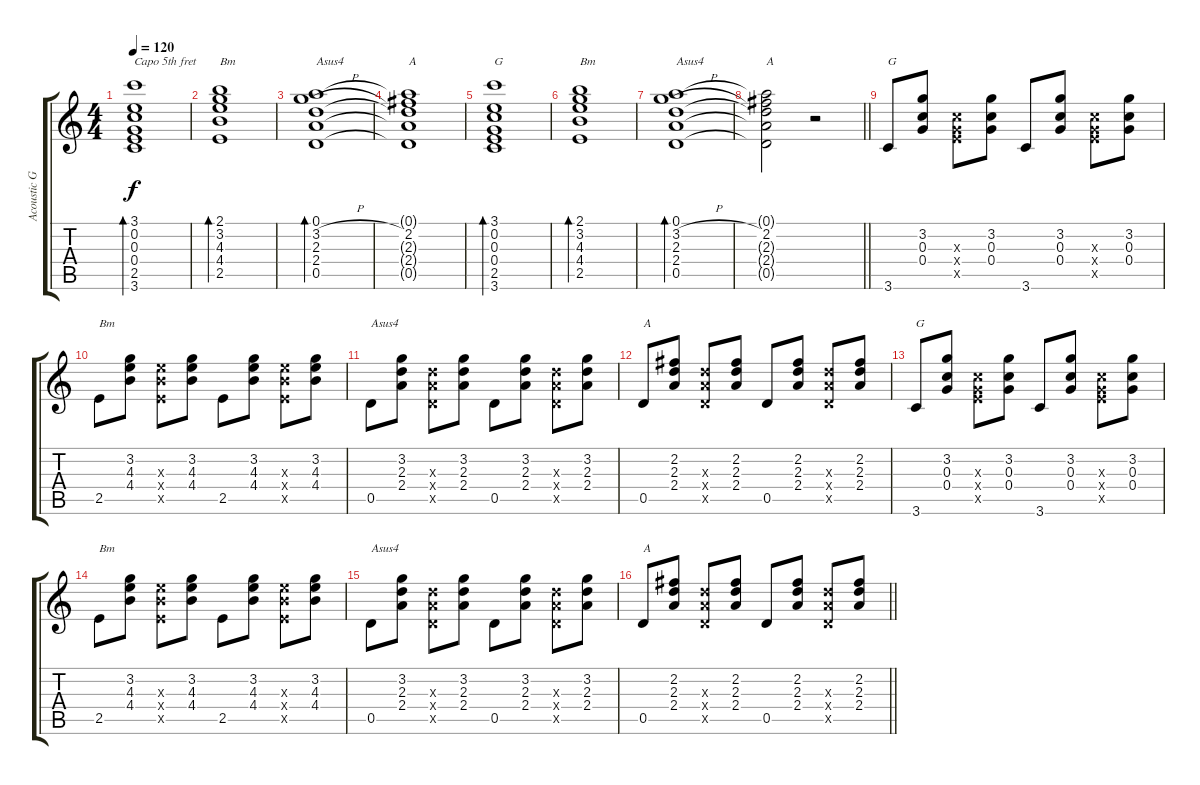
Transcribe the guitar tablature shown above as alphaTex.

\track ("Acoustic Guitar" "Acoustic G") {instrument acousticguitarsteel}
\staff {score tabs}
\tuning (A4 E4 C4 G3 D3 A2) {hide}
\ts (4 4)
\tempo 120
\clef g2
\ks c
(3.1 0.2 0.3 0.4 2.5 3.6).1{bd 120 txt "Capo 5th fret" dy f} |
(2.1 3.2 4.3 4.4 2.5).1{bd 120 txt "Bm"} |
(0.1 3.2{h} 2.3 2.4 0.5).1{bd 120 txt "Asus4"} |
(0.1{t} 2.2 2.3{t} 2.4{t} 0.5{t}).1{txt "A"} |
(3.1 0.2 0.3 0.4 2.5 3.6).1{bd 120 txt "G"} |
(2.1 3.2 4.3 4.4 2.5).1{bd 120 txt "Bm"} |
(0.1 3.2{h} 2.3 2.4 0.5).1{bd 120 txt "Asus4"} |
\barLineRight lightlight
(0.1{t} 2.2 2.3{t} 2.4{t} 0.5{t}).2{txt "A"} r.2 |
3.6.8{txt "G"} (3.2 0.3 0.4).8 (0.3{x} 0.4{x} 2.5{x}).8 (3.2 0.3 0.4).8 3.6.8 (3.2 0.3 0.4).8 (0.3{x} 0.4{x} 2.5{x}).8 (3.2 0.3 0.4).8 |
2.5.8{txt "Bm"} (3.2 4.3 4.4).8 (4.3{x} 4.4{x} 2.5{x}).8 (3.2 4.3 4.4).8 2.5.8 (3.2 4.3 4.4).8 (4.3{x} 4.4{x} 2.5{x}).8 (3.2 4.3 4.4).8 |
0.5.8{txt "Asus4"} (3.2 2.3 2.4).8 (2.3{x} 2.4{x} 0.5{x}).8 (3.2 2.3 2.4).8 0.5.8 (3.2 2.3 2.4).8 (2.3{x} 2.4{x} 0.5{x}).8 (3.2 2.3 2.4).8 |
0.5.8{txt "A"} (2.2 2.3 2.4).8 (2.3{x} 2.4{x} 0.5{x}).8 (2.2 2.3 2.4).8 0.5.8 (2.2 2.3 2.4).8 (2.3{x} 2.4{x} 0.5{x}).8 (2.2 2.3 2.4).8 |
3.6.8{txt "G"} (3.2 0.3 0.4).8 (0.3{x} 0.4{x} 2.5{x}).8 (3.2 0.3 0.4).8 3.6.8 (3.2 0.3 0.4).8 (0.3{x} 0.4{x} 2.5{x}).8 (3.2 0.3 0.4).8 |
2.5.8{txt "Bm"} (3.2 4.3 4.4).8 (4.3{x} 4.4{x} 2.5{x}).8 (3.2 4.3 4.4).8 2.5.8 (3.2 4.3 4.4).8 (4.3{x} 4.4{x} 2.5{x}).8 (3.2 4.3 4.4).8 |
0.5.8{txt "Asus4"} (3.2 2.3 2.4).8 (2.3{x} 2.4{x} 0.5{x}).8 (3.2 2.3 2.4).8 0.5.8 (3.2 2.3 2.4).8 (2.3{x} 2.4{x} 0.5{x}).8 (3.2 2.3 2.4).8 |
\barLineRight lightlight
0.5.8{txt "A"} (2.2 2.3 2.4).8 (2.3{x} 2.4{x} 0.5{x}).8 (2.2 2.3 2.4).8 0.5.8 (2.2 2.3 2.4).8 (2.3{x} 2.4{x} 0.5{x}).8 (2.2 2.3 2.4).8
